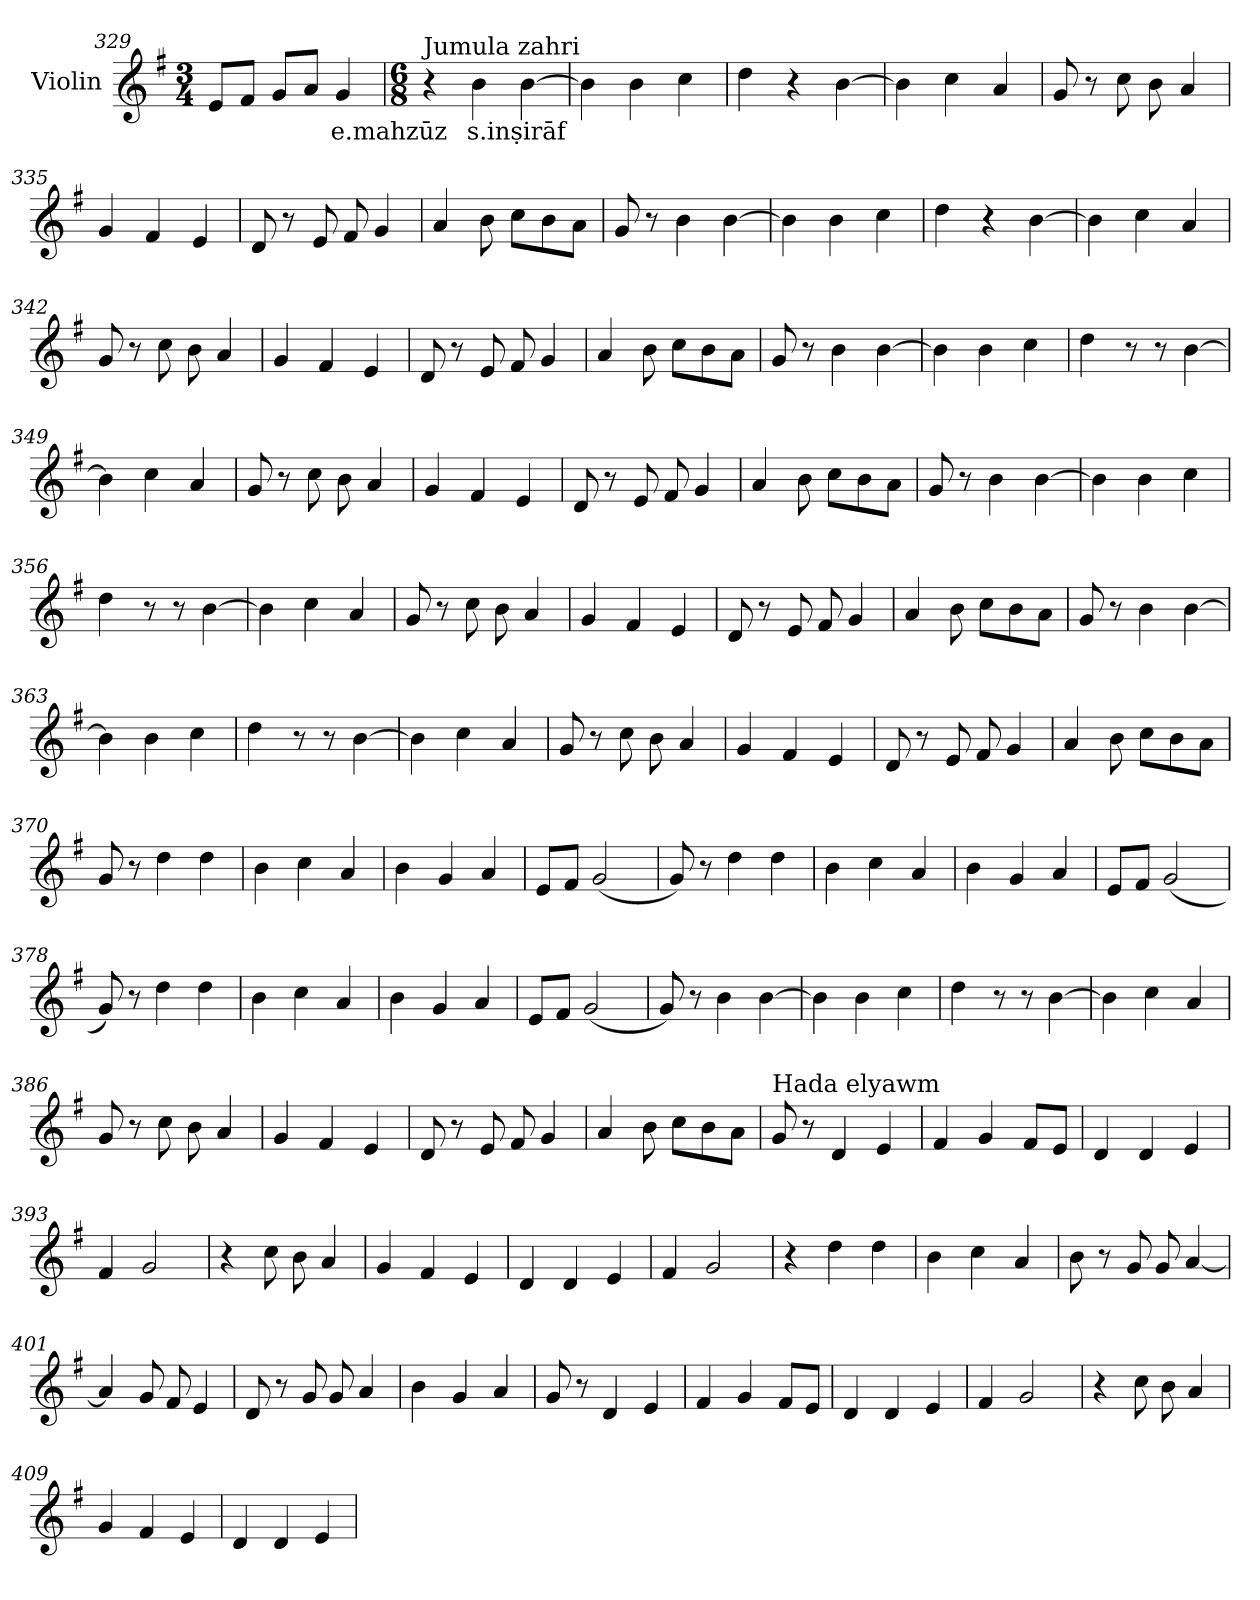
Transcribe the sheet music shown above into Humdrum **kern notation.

**kern	**text
*part1	*part1
*staff1	*staff1
*I"Violin	*
*clefG2	*
*k[f#]	*
*G:	*
*M3/4	*
=329	=329
8e/L	.
8f#/J	.
8g/L	.
8a/J	.
!	!LO:LY:b
4g/	e.mahzūz
=330	=330
*M6/8	*
*MM120	*
!LO:TX:a:t=Jumula zahri	!
4r	.
!	!LO:LY:b
4b\	s.inṣirāf
[4b\	.
=331	=331
4b\]	.
4b\	.
4cc\	.
=332	=332
4dd\	.
4r	.
[4b\	.
!!LO:LB:g=z
=333	=333
4b\]	.
4cc\	.
4a/	.
=334	=334
8g/	.
8r	.
8cc\	.
8b\	.
4a/	.
=335	=335
4g/	.
4f#/	.
4e/	.
=336	=336
8d/	.
8r	.
8e/	.
8f#/	.
4g/	.
=337	=337
4a/	.
8b\	.
8cc\L	.
8b\	.
8a\J	.
=338	=338
8g/	.
8r	.
4b\	.
[4b\	.
!!LO:LB:g=z
=339	=339
4b\]	.
4b\	.
4cc\	.
=340	=340
4dd\	.
4r	.
[4b\	.
=341	=341
4b\]	.
4cc\	.
4a/	.
=342	=342
8g/	.
8r	.
8cc\	.
8b\	.
4a/	.
=343	=343
4g/	.
4f#/	.
4e/	.
=344	=344
8d/	.
8r	.
8e/	.
8f#/	.
4g/	.
=345	=345
4a/	.
8b\	.
8cc\L	.
8b\	.
8a\J	.
!!LO:PB:g=z
=346	=346
8g/	.
8r	.
4b\	.
[4b\	.
=347	=347
4b\]	.
4b\	.
4cc\	.
=348	=348
4dd\	.
8r	.
8r	.
[4b\	.
=349	=349
4b\]	.
4cc\	.
4a/	.
=350	=350
8g/	.
8r	.
8cc\	.
8b\	.
4a/	.
=351	=351
4g/	.
4f#/	.
4e/	.
=352	=352
8d/	.
8r	.
8e/	.
8f#/	.
4g/	.
!!LO:LB:g=z
=353	=353
4a/	.
8b\	.
8cc\L	.
8b\	.
8a\J	.
=354	=354
8g/	.
8r	.
4b\	.
[4b\	.
=355	=355
4b\]	.
4b\	.
4cc\	.
=356	=356
4dd\	.
8r	.
8r	.
[4b\	.
=357	=357
4b\]	.
4cc\	.
4a/	.
=358	=358
8g/	.
8r	.
8cc\	.
8b\	.
4a/	.
=359	=359
4g/	.
4f#/	.
4e/	.
!!LO:LB:g=z
=360	=360
8d/	.
8r	.
8e/	.
8f#/	.
4g/	.
=361	=361
4a/	.
8b\	.
8cc\L	.
8b\	.
8a\J	.
=362	=362
8g/	.
8r	.
4b\	.
[4b\	.
=363	=363
4b\]	.
4b\	.
4cc\	.
=364	=364
4dd\	.
8r	.
8r	.
[4b\	.
=365	=365
4b\]	.
4cc\	.
4a/	.
!!LO:LB:g=z
=366	=366
8g/	.
8r	.
8cc\	.
8b\	.
4a/	.
=367	=367
4g/	.
4f#/	.
4e/	.
=368	=368
8d/	.
8r	.
8e/	.
8f#/	.
4g/	.
=369	=369
4a/	.
8b\	.
8cc\L	.
8b\	.
8a\J	.
=370	=370
8g/	.
8r	.
4dd\	.
4dd\	.
=371	=371
4b\	.
4cc\	.
4a/	.
!!LO:LB:g=z
=372	=372
4b\	.
4g/	.
4a/	.
=373	=373
8e/L	.
8f#/J	.
(<2g/	.
=374	=374
8g/)	.
8r	.
4dd\	.
4dd\	.
=375	=375
4b\	.
4cc\	.
4a/	.
=376	=376
4b\	.
4g/	.
4a/	.
=377	=377
8e/L	.
8f#/J	.
(<2g/	.
=378	=378
8g/)	.
8r	.
4dd\	.
4dd\	.
!!LO:LB:g=z
=379	=379
4b\	.
4cc\	.
4a/	.
=380	=380
4b\	.
4g/	.
4a/	.
=381	=381
8e/L	.
8f#/J	.
(<2g/	.
=382	=382
8g/)	.
8r	.
4b\	.
[4b\	.
=383	=383
4b\]	.
4b\	.
4cc\	.
=384	=384
4dd\	.
8r	.
8r	.
[4b\	.
=385	=385
4b\]	.
4cc\	.
4a/	.
!!LO:LB:g=z
=386	=386
8g/	.
8r	.
8cc\	.
8b\	.
4a/	.
=387	=387
4g/	.
4f#/	.
4e/	.
=388	=388
8d/	.
8r	.
8e/	.
8f#/	.
4g/	.
=389	=389
4a/	.
8b\	.
8cc\L	.
8b\	.
8a\J	.
=390	=390
*MM150	*
!LO:TX:a:t=Hada elyawm	!
8g/	.
8r	.
4d/	.
4e/	.
=391	=391
4f#/	.
4g/	.
8f#/L	.
8e/J	.
!!LO:LB:g=z
=392	=392
4d/	.
4d/	.
4e/	.
=393	=393
4f#/	.
2g/	.
=394	=394
4r	.
8cc\	.
8b\	.
4a/	.
=395	=395
4g/	.
4f#/	.
4e/	.
=396	=396
4d/	.
4d/	.
4e/	.
=397	=397
4f#/	.
2g/	.
=398	=398
4r	.
4dd\	.
4dd\	.
!!LO:PB:g=z
=399	=399
4b\	.
4cc\	.
4a/	.
=400	=400
8b\	.
8r	.
8g/	.
8g/	.
[4a/	.
=401	=401
4a/]	.
8g/	.
8f#/	.
4e/	.
=402	=402
8d/	.
8r	.
8g/	.
8g/	.
4a/	.
=403	=403
4b\	.
4g/	.
4a/	.
=404	=404
8g/	.
8r	.
4d/	.
4e/	.
!!LO:LB:g=z
=405	=405
4f#/	.
4g/	.
8f#/L	.
8e/J	.
=406	=406
4d/	.
4d/	.
4e/	.
=407	=407
4f#/	.
2g/	.
=408	=408
4r	.
8cc\	.
8b\	.
4a/	.
=409	=409
4g/	.
4f#/	.
4e/	.
=410	=410
4d/	.
4d/	.
4e/	.
=	=
*-	*-
